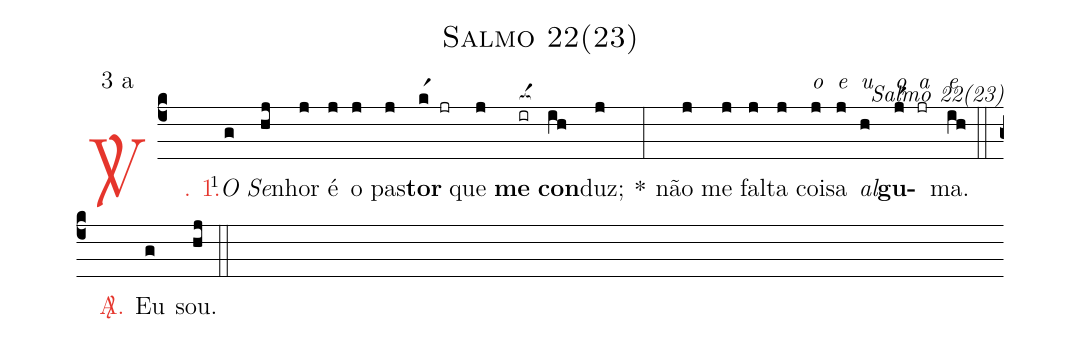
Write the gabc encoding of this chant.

name: Salmo 22(23);
mode: 3;
mode-differentia: a;
commentary: Salmo 22(23);
%%
(c4)

<c><sp>V/</sp>. 1.</c>() <v>\VSup{1}</v><i>O</i>(g) <i>Se</i>(hj)nhor(j) é(j) o(j) pas(j)<b>tor</b>(kr1 jr) que(j) <b>me</b>(ir[ocba:1{]) <b>con</b>(ih[ocba:0}])duz;(j) *(:) não(j) me(j) fal(j)ta(j) coi<alt>o</alt>(j)sa<alt>e</alt>(j) <i>al</i><alt>u</alt>(h)<b>gu</b><alt>o</alt>(jr1)<alt>a</alt>(jr)ma.<alt>e</alt>(ih)

(::)

<nlba><c><sp>A/</sp>.</c>() Eu</nlba>(g) sou.(hj)

(::)
